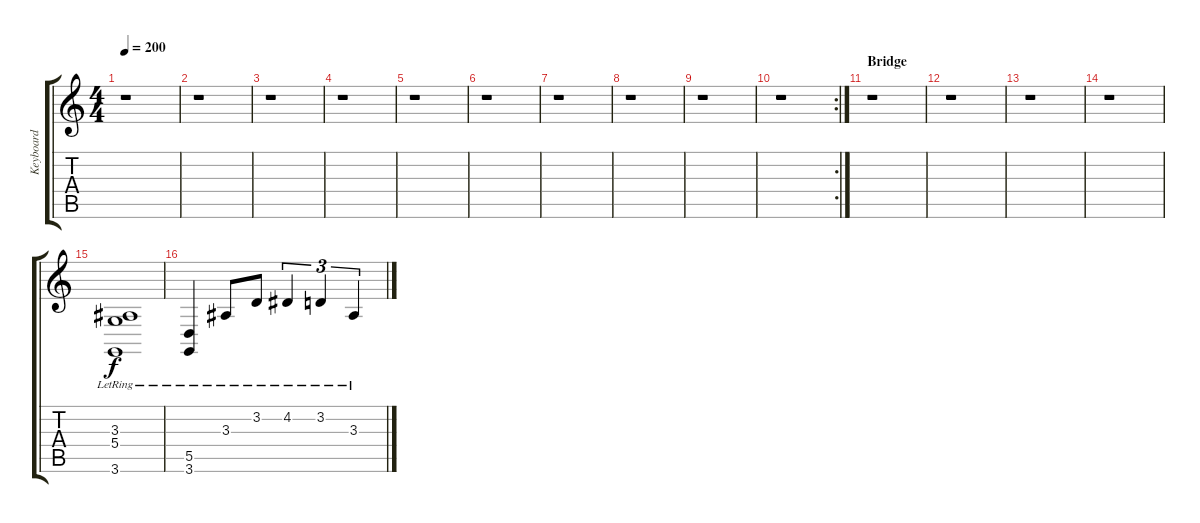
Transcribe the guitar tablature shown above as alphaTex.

\track ("Keyboard" "Keyboard") {instrument harpsichord}
\staff {score tabs}
\tuning (E4 B3 G3 D3 A2 E2) {hide}
\ts (4 4)
\tempo 200
\clef g2
\ks c
r.1{dy f} |
r.1 |
r.1 |
r.1 |
r.1 |
r.1 |
r.1 |
r.1 |
r.1 |
\rc 2
r.1 |
\section ("" "Bridge")
r.1 |
r.1 |
r.1 |
r.1 |
(3.3{lr} 5.4{lr} 3.6{lr}).1 |
(5.5{lr} 3.6{lr}).4 3.3{lr}.8 3.2{lr}.8 4.2{lr}.4{tu (3 2)} 3.2{lr}.4{tu (3 2)} 3.3{lr}.4{tu (3 2)}
